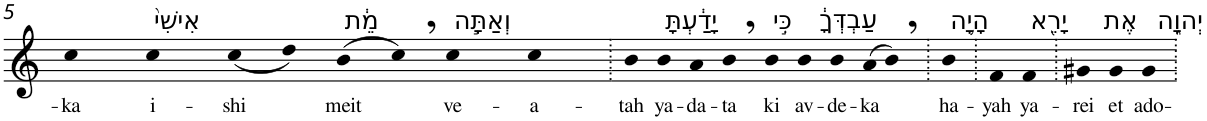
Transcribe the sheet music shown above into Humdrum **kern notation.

**kern	**text
*part1	*part1
*staff1	*staff1
*I"Piano	*
*I'Pno	*
!!LO:PB:g=z
*clefG2	*
*k[]	*
=5	=5
!	!LO:LY:b
4cc	-ka
!LO:TX:a:t=אִישִׁי֙	!
!	!LO:LY:b
4cc	i-
!	!LO:LY:b
(<8cc	-shi
8dd)	.
!LO:TX:a:t=מֵ֔ת	!
!	!LO:LY:b
(>8b	meit
8cc,)	.
!LO:TX:a:t=וְאַתָּ֣ה	!
!	!LO:LY:b
4cc	ve-
!	!LO:LY:b
4cc	-a-
=6.	=6.
!	!LO:LY:b
4b	-tah
!LO:TX:a:t=יָדַ֔עְתָּ	!
!	!LO:LY:b
4b	ya-
!	!LO:LY:b
4a	-da-
!	!LO:LY:b
4b,	-ta
!LO:TX:a:t=כִּ֣י	!
!	!LO:LY:b
4b	ki
!LO:TX:a:t=עַבְדְּךָ֔	!
!	!LO:LY:b
4b	av-
!	!LO:LY:b
4b	-de-
!	!LO:LY:b
(>8a	-ka
8b,)	.
=7.	=7.
!LO:TX:a:t=הָיָ֥ה	!
!	!LO:LY:b
4b	ha-
=8.	=8.
!	!LO:LY:b
4f	-yah
!LO:TX:a:t=יָרֵ֖א	!
!	!LO:LY:b
4f	ya-
=9.	=9.
!	!LO:LY:b
4g#X	-rei
!LO:TX:a:t=אֶת	!
!	!LO:LY:b
4g#	et
!LO:TX:a:t=יְהוָ֑ה	!
!	!LO:LY:b
4g#	ado-
=.	=.
*-	*-
